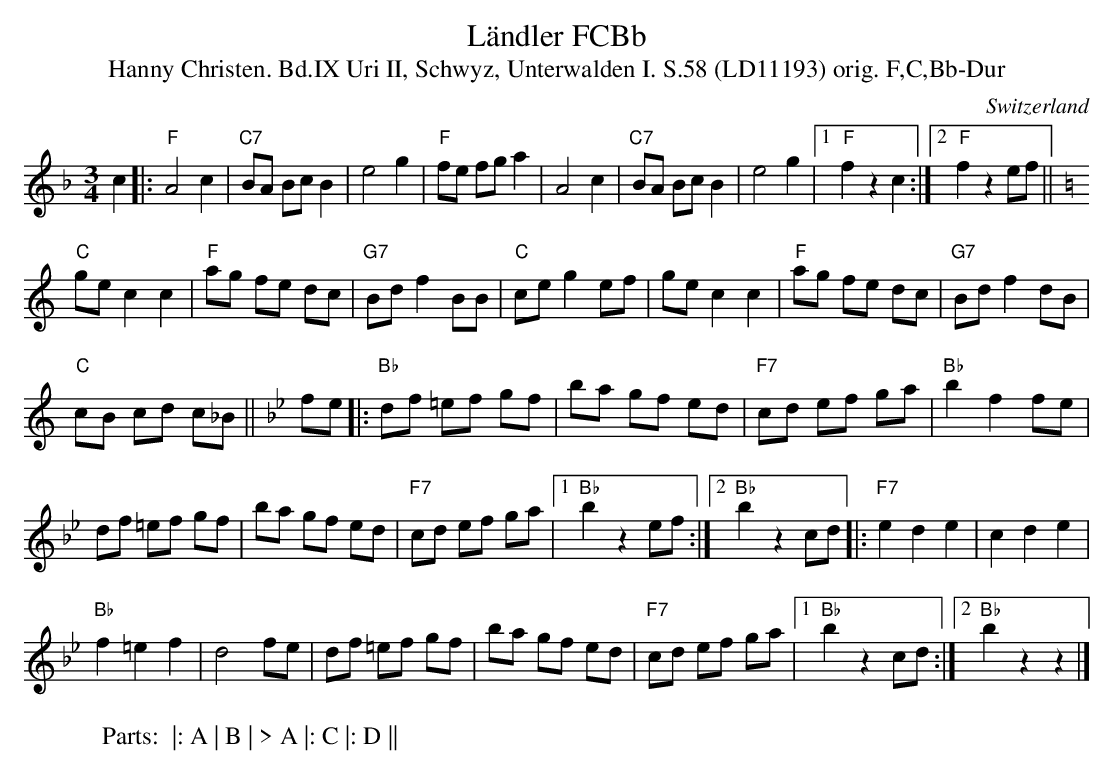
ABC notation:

X:1
T: L\"andler FCBb
T:Hanny Christen. Bd.IX Uri II, Schwyz, Unterwalden I. S.58 (LD11193) orig. F,C,Bb-Dur
M:3/4
L:1/8
O:Switzerland
K:F major
c2 |: "F"A4c2 | "C7"BA Bc B2 | e4g2 | "F"fe fg a2 | A4c2 | "C7"BA Bc B2 | e4g2 |1 "F"f2z2c2 :|2 "F"f2z2ef || [K:C]
"C"ge c2c2 | "F"ag fe dc | "G7"Bd f2 BB | "C"ce g2 ef | ge c2c2 | "F"ag fe dc | "G7"Bd f2 dB |
"C"cB cd c_B || [K:Bb] fe |:"Bb"df =ef gf | ba gf ed | "F7"cd ef ga | "Bb"b2f2 fe |
df =ef gf | ba gf ed | "F7"cd ef ga |1 "Bb"b2 z2 ef :|2 "Bb"b2 z2 cd |: "F7"e2d2e2 | c2d2e2 |
"Bb"f2=e2f2 | d4 fe | df =ef gf | ba gf ed | "F7"cd ef ga |1 "Bb"b2 z2 cd :|2 "Bb"b2z2z2 |]
W: Parts:  |: A | B | > A |: C |: D ||
